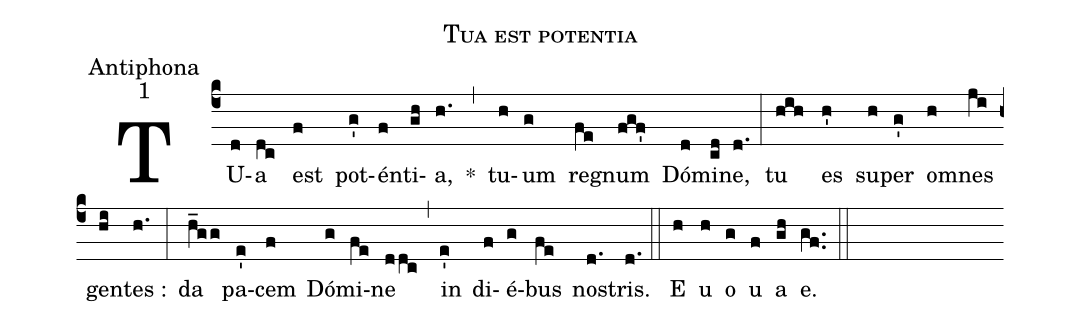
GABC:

name:Tua est potentia;
office-part:Antiphona;
mode:1;
%%
(c4) TU(d)a(dc) est(f) pot(g')én(f)ti(gh)a,(h.) *(,) tu(h)um(g) re(fe)gnum(fgf') Dó(d)mi(cd)ne,(d.) (:) tu(hih) es(h') su(h)per(g') o(h)mnes(ji) gen(hi)tes :(h.) (:) da(h_gg) pa(e')cem(f) Dó(g)mi(fe)ne(ddc) (,) in(e') di(f)é(g)bus(fe) no(d.)stris.(d.) (::) <eu>E(h) u(h) o(g) u(f) a(gh) e.</eu>(gf..) (::)
